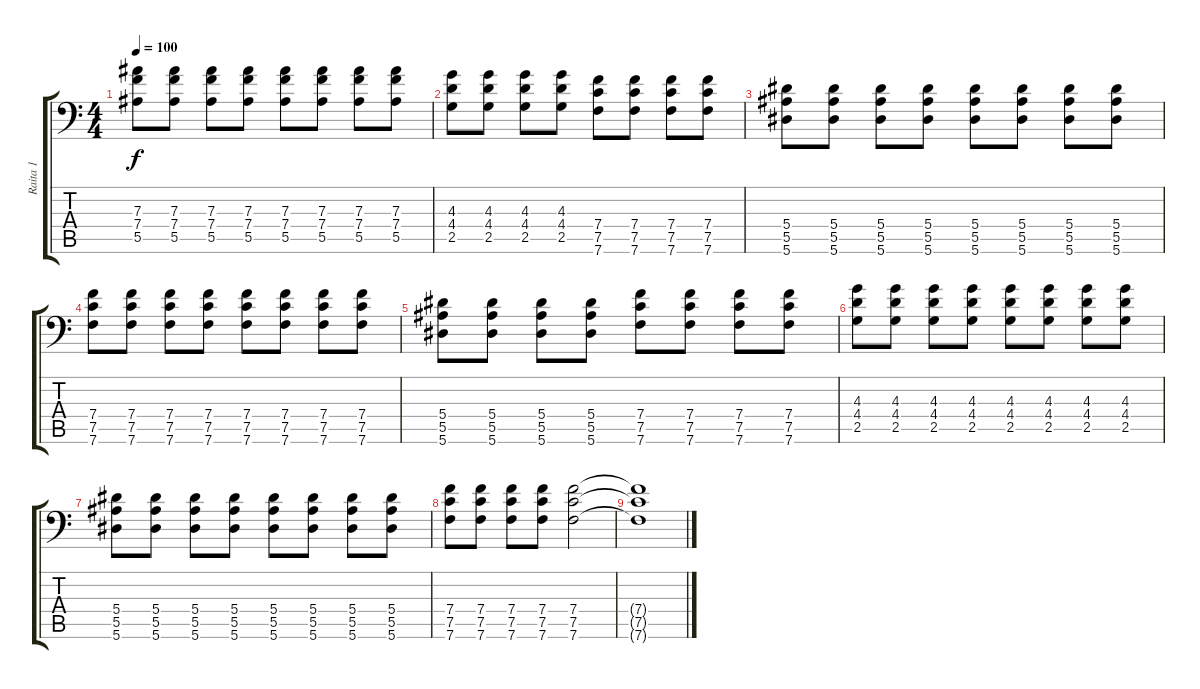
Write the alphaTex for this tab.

\track ("Raita 1" "Raita 1") {instrument distortionguitar}
\staff {score tabs}
\tuning (C4 G3 Eb3 Bb2 F2 Bb1) {hide}
\ts (4 4)
\tempo 100
\clef f4
\ks c
(7.3 7.4 5.5).8{dy f} (7.3 7.4 5.5).8 (7.3 7.4 5.5).8 (7.3 7.4 5.5).8 (7.3 7.4 5.5).8 (7.3 7.4 5.5).8 (7.3 7.4 5.5).8 (7.3 7.4 5.5).8 |
(4.3 4.4 2.5).8 (4.3 4.4 2.5).8 (4.3 4.4 2.5).8 (4.3 4.4 2.5).8 (7.4 7.5 7.6).8 (7.4 7.5 7.6).8 (7.4 7.5 7.6).8 (7.4 7.5 7.6).8 |
(5.4 5.5 5.6).8 (5.4 5.5 5.6).8 (5.4 5.5 5.6).8 (5.4 5.5 5.6).8 (5.4 5.5 5.6).8 (5.4 5.5 5.6).8 (5.4 5.5 5.6).8 (5.4 5.5 5.6).8 |
(7.4 7.5 7.6).8 (7.4 7.5 7.6).8 (7.4 7.5 7.6).8 (7.4 7.5 7.6).8 (7.4 7.5 7.6).8 (7.4 7.5 7.6).8 (7.4 7.5 7.6).8 (7.4 7.5 7.6).8 |
(5.4 5.5 5.6).8 (5.4 5.5 5.6).8 (5.4 5.5 5.6).8 (5.4 5.5 5.6).8 (7.4 7.5 7.6).8 (7.4 7.5 7.6).8 (7.4 7.5 7.6).8 (7.4 7.5 7.6).8 |
(4.3 4.4 2.5).8 (4.3 4.4 2.5).8 (4.3 4.4 2.5).8 (4.3 4.4 2.5).8 (4.3 4.4 2.5).8 (4.3 4.4 2.5).8 (4.3 4.4 2.5).8 (4.3 4.4 2.5).8 |
(5.4 5.5 5.6).8 (5.4 5.5 5.6).8 (5.4 5.5 5.6).8 (5.4 5.5 5.6).8 (5.4 5.5 5.6).8 (5.4 5.5 5.6).8 (5.4 5.5 5.6).8 (5.4 5.5 5.6).8 |
(7.4 7.5 7.6).8 (7.4 7.5 7.6).8 (7.4 7.5 7.6).8 (7.4 7.5 7.6).8 (7.4 7.5 7.6).2 |
(7.4{t} 7.5{t} 7.6{t}).1
